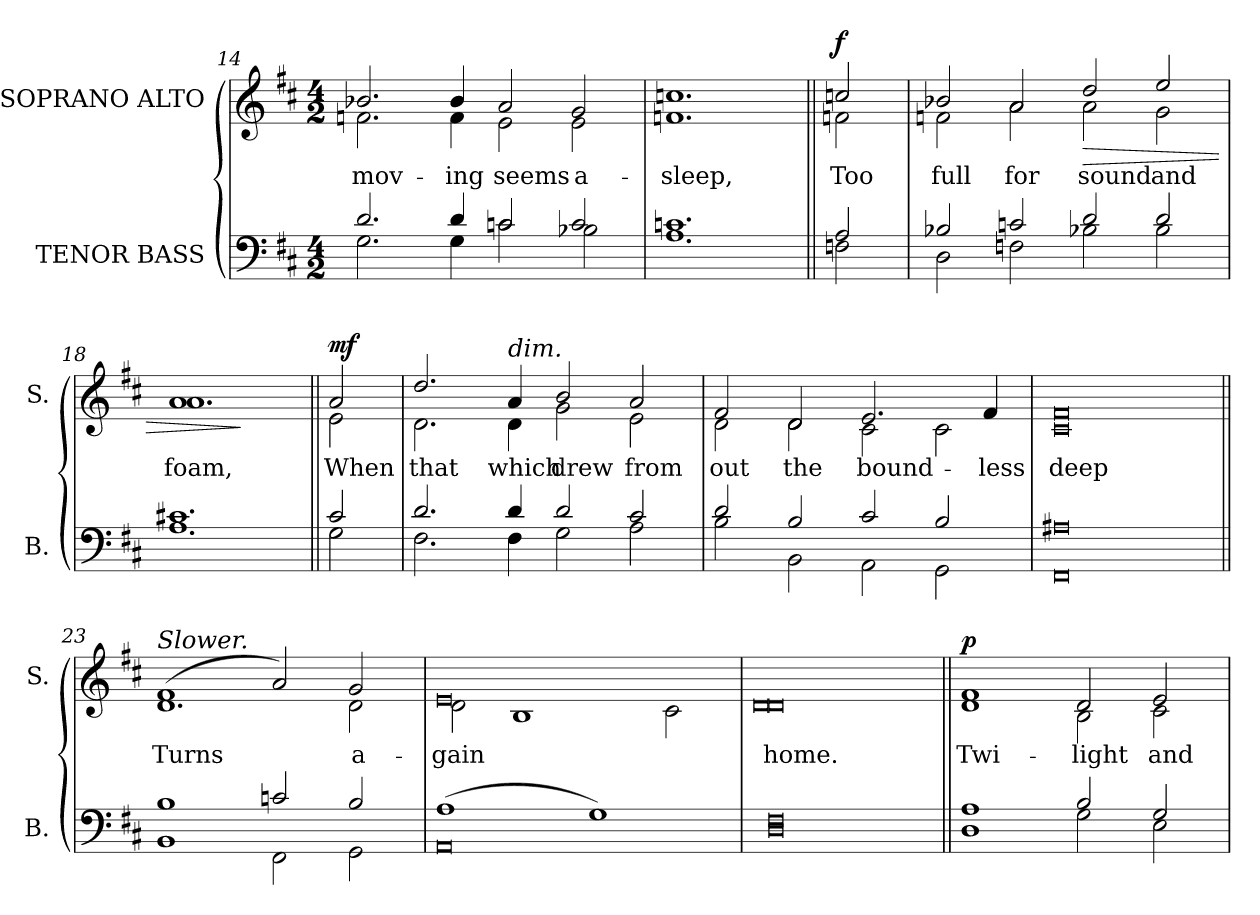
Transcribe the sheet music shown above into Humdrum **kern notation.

**kern	**kern	**text	**dynam
*part2	*part1	*part1	*part1
*staff2	*staff1	*staff1	*staff1
*I"TENOR BASS	*I"SOPRANO ALTO	*	*
*I'B.	*I'S.	*	*
*clefF4	*clefG2	*	*
*k[f#c#]	*k[f#c#]	*	*
*D:	*D:	*	*
*M4/2	*M4/2	*	*
=14	=14	=14	=14
*^	*	*	*
!	!	!	!LO:LY:b:color=#000000	!
*	*	*^	*	*
2.di/	2.Gi\	2.b-Xi/	2.fni\	mov-	.
!	!	!	!	!LO:LY:b:color=#000000	!
4di/	4Gi\	4b-i/	4fi\	-ing	.
!	!	!	!	!LO:LY:b:color=#000000	!
2cni/	2ci\	2ai/	2ei\	seems	.
!	!	!	!	!LO:LY:b:color=#000000	!
2ci/	2B-Xi\	2gi/	2ei\	a-	.
=15	=15	=15	=15	=15	=15
!	!	!	!	!LO:LY:b:color=#000000	!
1.cni	1.Ai	1.ccni	1.fni	-sleep,	.
=16||	=16||	=16||	=16||	=16||	=16||
!	!	!	!	!LO:LY:b:color=#000000	!
2Ai/	2Fni\	2ccni/	2fni\	Too	f
=17	=17	=17	=17	=17	=17
!	!	!	!	!LO:LY:b:color=#000000	!
2B-Xi/	2Di\	2b-Xi/	2fni\	full	.
!	!	!	!	!LO:LY:b:color=#000000	!
2cni/	2Fni\	2ai/	2ai\	for	.
!	!	!	!	!LO:LY:b:color=#000000	!LO:HP:b
2di/	2B-Xi\	2ddi/	2ai\	sound	>
!	!	!	!	!LO:LY:b:color=#000000	!
2di/	2B-i\	2eei/	2gi\	and	.
=18	=18	=18	=18	=18	=18
!	!	!	!	!LO:LY:b:color=#000000	!
1.c#Xi	1.Ai	1.ai	1.ai	foam,	.
*v	*v	*	*	*	*
*	*v	*v	*	*
.	.	.	]
!!LO:LB:g=z
=19||	=19||	=19||	=19||
*^	*	*	*
!	!	!	!LO:LY:b:color=#000000	!
*	*	*^	*	*
2c#i/	2Gi\	2ai/	2ei\	When	mf
=20	=20	=20	=20	=20	=20
!	!	!	!	!LO:LY:b:color=#000000	!
2.di/	2.F#i\	2.ddi/	2.di\	that	.
!	!	!LO:TX:a:i:t=dim.	!	!	!
!	!	!	!	!LO:LY:b:color=#000000	!
4di/	4F#i\	4ai/	4di\	which	.
!	!	!	!	!LO:LY:b:color=#000000	!
2di/	2Gi\	2bi/	2gi\	drew	.
!	!	!	!	!LO:LY:b:color=#000000	!
2c#i/	2Ai\	2ai/	2ei\	from	.
=21	=21	=21	=21	=21	=21
!	!	!	!	!LO:LY:b:color=#000000	!
2di/	2Bi\	2f#i/	2di\	out	.
!	!	!	!	!LO:LY:b:color=#000000	!
2Bi/	2BBi\	2di/	2di\	the	.
!	!	!	!	!LO:LY:b:color=#000000	!
2c#i/	2AAi\	2.ei/	2c#i\	bound-	.
2Bi/	2GGi\	.	2c#i\	.	.
!	!	!	!	!LO:LY:b:color=#000000	!
.	.	4f#i/	.	-less	.
=22	=22	=22	=22	=22	=22
!	!	!	!	!LO:LY:b:color=#000000	!
0A#Xi	0FF#i	0f#i	0c#i	deep	.
=23||	=23||	=23||	=23||	=23||	=23||
!	!	!LO:TX:a:i:t=Slower.	!	!	!
!	!	!	!	!LO:LY:b:color=#000000	!
1Bi	1BBi	(1f#i	1.di	Turns	.
2cni/	2FF#i\	2ai/)	.	.	.
!	!	!	!	!LO:LY:b:color=#000000	!
2Bi/	2GGi\	2gi/	2di\	a-	.
=24	=24	=24	=24	=24	=24
!	!	!	!	!LO:LY:b:color=#000000	!
(1Ai	0AAi	0ei	2di\	-gain	.
.	.	.	1Bi	.	.
1Gi)	.	.	.	.	.
.	.	.	2c#i\	.	.
=25	=25	=25	=25	=25	=25
!	!	!	!	!LO:LY:b:color=#000000	!
0F#i	0Di	0di	0di	home.	.
!!LO:PB:g=z	!!
=26||	=26||	=26||	=26||	=26||	=26||
!	!	!	!	!LO:LY:b:color=#000000	!
1Ai	1Di	1f#i	1di	Twi-	p
!	!	!	!	!LO:LY:b:color=#000000	!
2Bi/	2Gi\	2di/	2Bi\	-light	.
!	!	!	!	!LO:LY:b:color=#000000	!
2Gi/	2Ei\	2ei/	2c#i\	and	.
*v	*v	*	*	*	*
*	*v	*v	*	*
=	=	=	=
*-	*-	*-	*-
